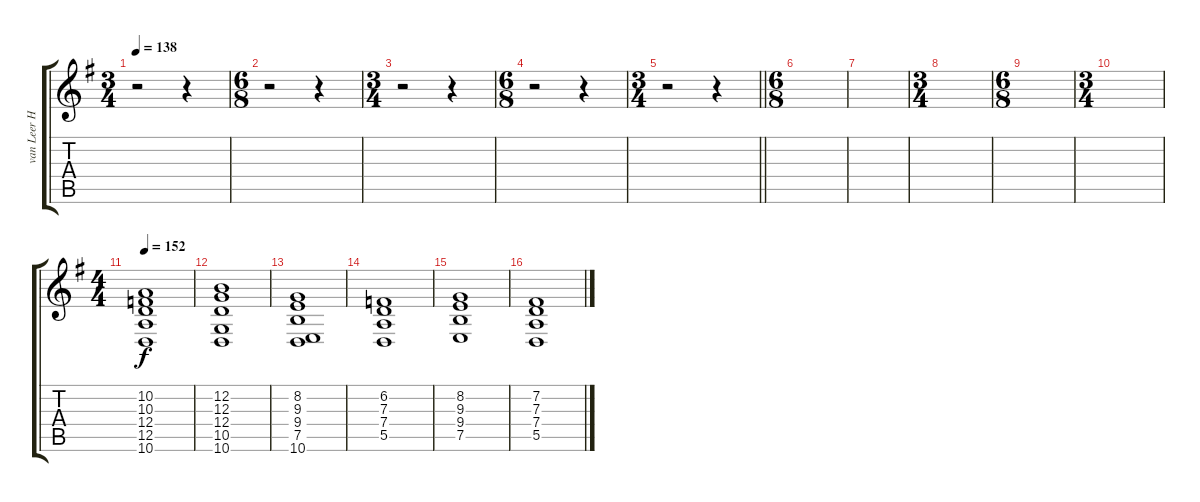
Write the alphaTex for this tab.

\track ("van Leer Hammond (Arranged for Guitar)" "van Leer H") {instrument drawbarorgan}
\staff {score tabs}
\tuning (E4 B3 G3 D3 A2 E2) {hide}
\ts (3 4)
\tempo 138
\clef g2
\ks g
r.2{dy f} r.4 |
\ts (6 8)
r.2 r.4 |
\ts (3 4)
r.2 r.4 |
\ts (6 8)
r.2 r.4 |
\ts (3 4)
\barLineRight lightlight
r.2 r.4 |
\ts (6 8)
|
|
\ts (3 4)
|
\ts (6 8)
|
\ts (3 4)
|
\ts (4 4)
\tempo 152
(10.2 10.3 12.4 12.5 10.6).1 |
(12.2 12.3 12.4 10.5 10.6).1 |
(8.2 9.3 9.4 7.5 10.6).1 |
(6.2 7.3 7.4 5.5).1 |
(8.2 9.3 9.4 7.5).1 |
(7.2 7.3 7.4 5.5).1
